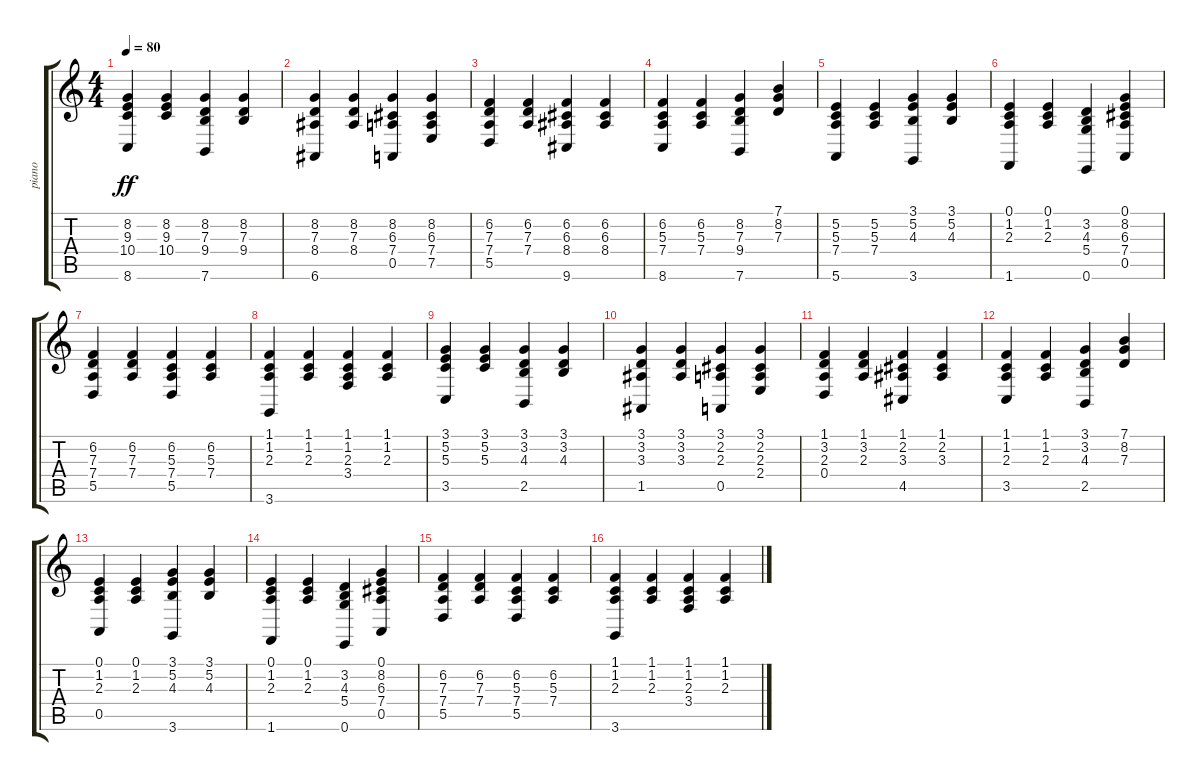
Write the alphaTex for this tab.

\track ("piano" "piano") {instrument brightacousticpiano}
\staff {score tabs}
\tuning (E4 B3 G3 D3 A2 E2) {hide}
\ts (4 4)
\tempo 80
\clef g2
\ks c
(8.2 9.3 10.4 8.6).4{dy ff} (8.2 9.3 10.4).4 (8.2 7.3 9.4 7.6).4 (8.2 7.3 9.4).4 |
(8.2 7.3 8.4 6.6).4 (8.2 7.3 8.4).4 (8.2 6.3 7.4 0.5).4 (8.2 6.3 7.4 7.5).4 |
(6.2 7.3 7.4 5.5).4 (6.2 7.3 7.4).4 (6.2 6.3 8.4 9.6).4 (6.2 6.3 8.4).4 |
(6.2 5.3 7.4 8.6).4 (6.2 5.3 7.4).4 (8.2 7.3 9.4 7.6).4 (7.1 8.2 7.3).4 |
(5.2 5.3 7.4 5.6).4 (5.2 5.3 7.4).4 (3.1 5.2 4.3 3.6).4 (3.1 5.2 4.3).4 |
(0.1 1.2 2.3 1.6).4 (0.1 1.2 2.3).4 (3.2 4.3 5.4 0.6).4 (0.1 8.2 6.3 7.4 0.5).4 |
(6.2 7.3 7.4 5.5).4 (6.2 7.3 7.4).4 (6.2 5.3 7.4 5.5).4 (6.2 5.3 7.4).4 |
(1.1 1.2 2.3 3.6).4 (1.1 1.2 2.3).4 (1.1 1.2 2.3 3.4).4 (1.1 1.2 2.3).4 |
(3.1 5.2 5.3 3.5).4 (3.1 5.2 5.3).4 (3.1 3.2 4.3 2.5).4 (3.1 3.2 4.3).4 |
(3.1 3.2 3.3 1.5).4 (3.1 3.2 3.3).4 (3.1 2.2 2.3 0.5).4 (3.1 2.2 2.3 2.4).4 |
(1.1 3.2 2.3 0.4).4 (1.1 3.2 2.3).4 (1.1 2.2 3.3 4.5).4 (1.1 2.2 3.3).4 |
(1.1 1.2 2.3 3.5).4 (1.1 1.2 2.3).4 (3.1 3.2 4.3 2.5).4 (7.1 8.2 7.3).4 |
(0.1 1.2 2.3 0.5).4 (0.1 1.2 2.3).4 (3.1 5.2 4.3 3.6).4 (3.1 5.2 4.3).4 |
(0.1 1.2 2.3 1.6).4 (0.1 1.2 2.3).4 (3.2 4.3 5.4 0.6).4 (0.1 8.2 6.3 7.4 0.5).4 |
(6.2 7.3 7.4 5.5).4 (6.2 7.3 7.4).4 (6.2 5.3 7.4 5.5).4 (6.2 5.3 7.4).4 |
(1.1 1.2 2.3 3.6).4 (1.1 1.2 2.3).4 (1.1 1.2 2.3 3.4).4 (1.1 1.2 2.3).4
